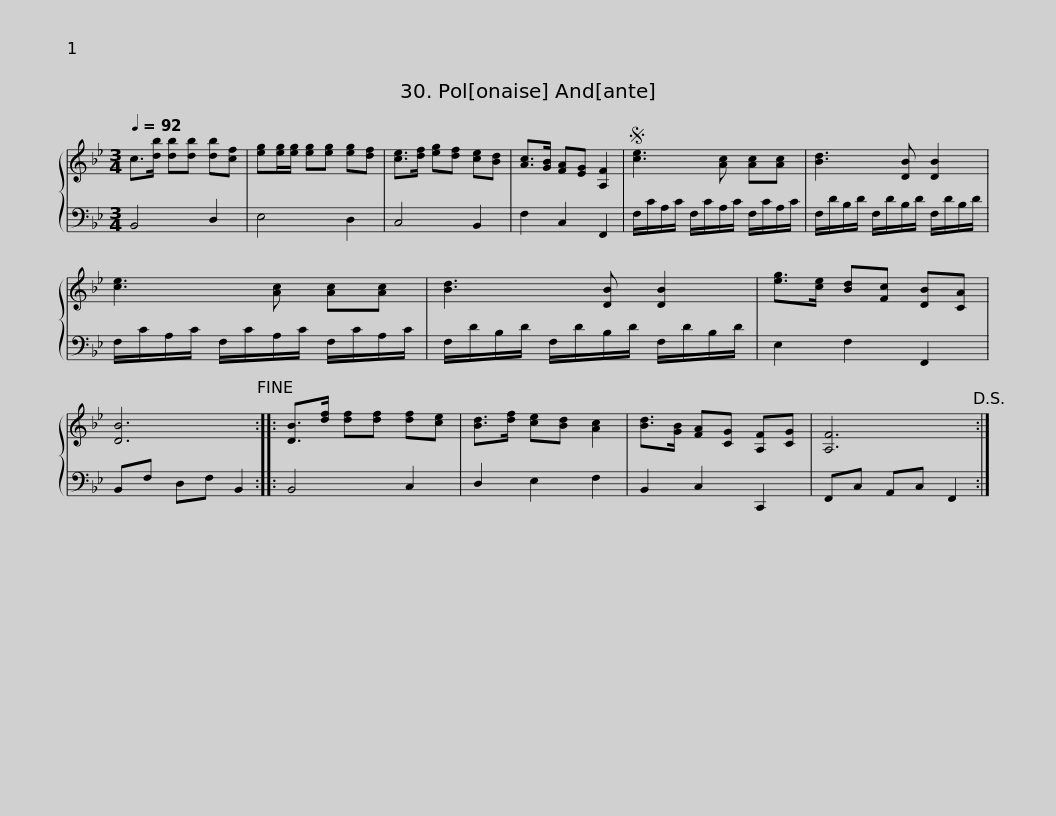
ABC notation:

X:1
%%score { 1 | 2 }
L:1/8
Q:1/4=92
M:3/4
I:linebreak $
K:Bb
V:1 treble
V:2 bass
V:1
 c>[db] [db][db] [db][cf] | [eg][eg]/[eg]/ [eg][eg] [eg][df] | [ce]>[df] [eg][df] [ce][Bd] | [Ac]>[GB] [FA][EG] [A,F]2 |S [ce]3 [Ac] [Ac][Ac] |$ %5
 [Bd]3 [DB] [DB]2 | [ce]3 [Ac] [Ac][Ac] | [Bd]3 [DB] [DB]2 | [eg]>[ce] [Bd][Fc] [DB][CA] |$ [DB]6!fine! :: %10
 [DB]>[df] [df][df] [df][ce] | [Bd]>[df] [ce][Bd] [Ac]2 | [Bd]>[GB] [FA][CG] [A,F][CG] | [A,F]6!D.S.! :| %14
V:2
 B,,4 D,2 | E,4 D,2 | C,4 B,,2 | F,2 C,2 F,,2 | F,/C/A,/C/ F,/C/A,/C/ F,/C/A,/C/ |$ %5
 F,/D/B,/D/ F,/D/B,/D/ F,/D/B,/D/ | F,/C/A,/C/ F,/C/A,/C/ F,/C/A,/C/ | F,/D/B,/D/ F,/D/B,/D/ F,/D/B,/D/ | E,2 F,2 F,,2 |$ B,,F, D,F, B,,2 :: %10
 B,,4 C,2 | D,2 E,2 F,2 | B,,2 C,2 C,,2 | F,,C, A,,C, F,,2 :| %14
